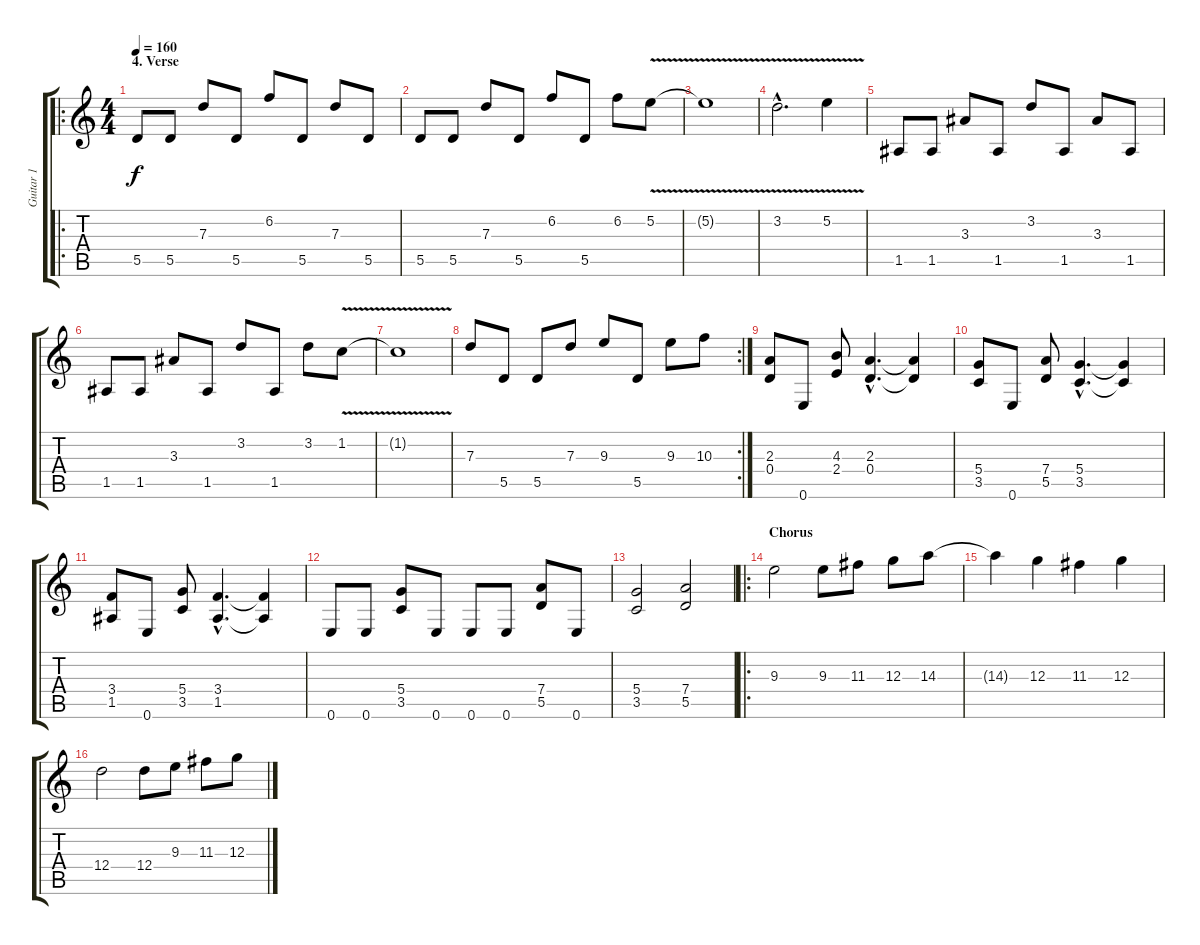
\track ("Guitar 1" "Guitar 1") {instrument distortionguitar}
\staff {score tabs}
\tuning (E4 B3 G3 D3 A2 E2) {hide}
\ro
\ts (4 4)
\section ("" "4. Verse")
\tempo 160
\clef g2
\ks c
5.5.8{dy f} 5.5.8 7.3.8 5.5.8 6.2.8 5.5.8 7.3.8 5.5.8 |
5.5.8 5.5.8 7.3.8 5.5.8 6.2.8 5.5.8 6.2.8 5.2{v}.8 |
5.2{t}.1 |
3.2{v hac}.2{d} 5.2{v}.4 |
1.5.8 1.5.8 3.3.8 1.5.8 3.2.8 1.5.8 3.3.8 1.5.8 |
1.5.8 1.5.8 3.3.8 1.5.8 3.2.8 1.5.8 3.2.8 1.2{v}.8 |
1.2{t}.1 |
\rc 2
7.3.8 5.5.8 5.5.8 7.3.8 9.3.8 5.5.8 9.3.8 10.3.8 |
(2.3 0.4).8 0.6.8 (4.3 2.4).8 (2.3{hac} 0.4{hac}).4{d} (2.3{t} 0.4{t}).4 |
(5.4 3.5).8 0.6.8 (7.4 5.5).8 (5.4{hac} 3.5{hac}).4{d} (5.4{t} 3.5{t}).4 |
(3.4 1.5).8 0.6.8 (5.4 3.5).8 (3.4{hac} 1.5{hac}).4{d} (3.4{t} 1.5{t}).4 |
0.6.8 0.6.8 (5.4 3.5).8 0.6.8 0.6.8 0.6.8 (7.4 5.5).8 0.6.8 |
(5.4 3.5).2 (7.4 5.5).2 |
\ro
\section ("" "Chorus")
9.3.2 9.3.8 11.3.8 12.3.8 14.3.8 |
14.3{t}.4 12.3.4 11.3.4 12.3.4 |
12.4.2 12.4.8 9.3.8 11.3.8 12.3.8
